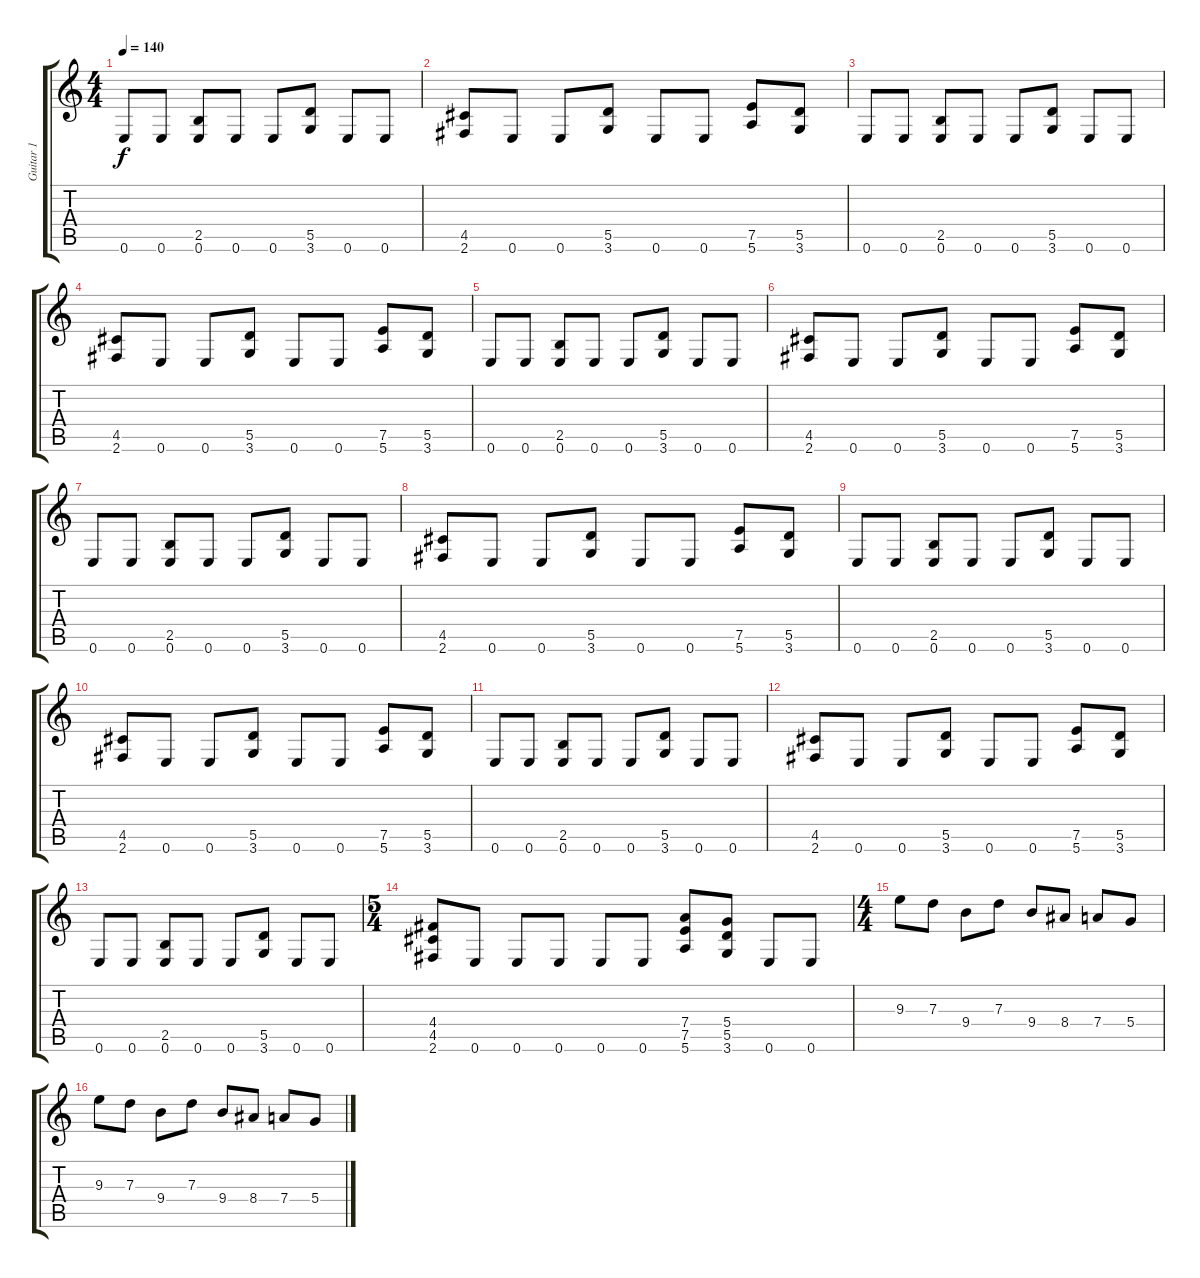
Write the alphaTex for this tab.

\track ("Guitar 1" "Guitar 1") {mute instrument overdrivenguitar}
\staff {score tabs}
\tuning (E4 B3 G3 D3 A2 E2) {hide}
\ts (4 4)
\tempo 140
\clef g2
\ks c
0.6.8{dy f} 0.6.8 (2.5 0.6).8 0.6.8 0.6.8 (5.5 3.6).8 0.6.8 0.6.8 |
(4.5 2.6).8 0.6.8 0.6.8 (5.5 3.6).8 0.6.8 0.6.8 (7.5 5.6).8 (5.5 3.6).8 |
0.6.8 0.6.8 (2.5 0.6).8 0.6.8 0.6.8 (5.5 3.6).8 0.6.8 0.6.8 |
(4.5 2.6).8 0.6.8 0.6.8 (5.5 3.6).8 0.6.8 0.6.8 (7.5 5.6).8 (5.5 3.6).8 |
0.6.8 0.6.8 (2.5 0.6).8 0.6.8 0.6.8 (5.5 3.6).8 0.6.8 0.6.8 |
(4.5 2.6).8 0.6.8 0.6.8 (5.5 3.6).8 0.6.8 0.6.8 (7.5 5.6).8 (5.5 3.6).8 |
0.6.8 0.6.8 (2.5 0.6).8 0.6.8 0.6.8 (5.5 3.6).8 0.6.8 0.6.8 |
(4.5 2.6).8 0.6.8 0.6.8 (5.5 3.6).8 0.6.8 0.6.8 (7.5 5.6).8 (5.5 3.6).8 |
0.6.8 0.6.8 (2.5 0.6).8 0.6.8 0.6.8 (5.5 3.6).8 0.6.8 0.6.8 |
(4.5 2.6).8 0.6.8 0.6.8 (5.5 3.6).8 0.6.8 0.6.8 (7.5 5.6).8 (5.5 3.6).8 |
0.6.8 0.6.8 (2.5 0.6).8 0.6.8 0.6.8 (5.5 3.6).8 0.6.8 0.6.8 |
(4.5 2.6).8 0.6.8 0.6.8 (5.5 3.6).8 0.6.8 0.6.8 (7.5 5.6).8 (5.5 3.6).8 |
0.6.8 0.6.8 (2.5 0.6).8 0.6.8 0.6.8 (5.5 3.6).8 0.6.8 0.6.8 |
\ts (5 4)
(4.4 4.5 2.6).8 0.6.8 0.6.8 0.6.8 0.6.8 0.6.8 (7.4 7.5 5.6).8 (5.4 5.5 3.6).8 0.6.8 0.6.8 |
\ts (4 4)
9.3.8 7.3.8 9.4.8 7.3.8 9.4.8 8.4.8 7.4.8 5.4.8 |
9.3.8 7.3.8 9.4.8 7.3.8 9.4.8 8.4.8 7.4.8 5.4.8
